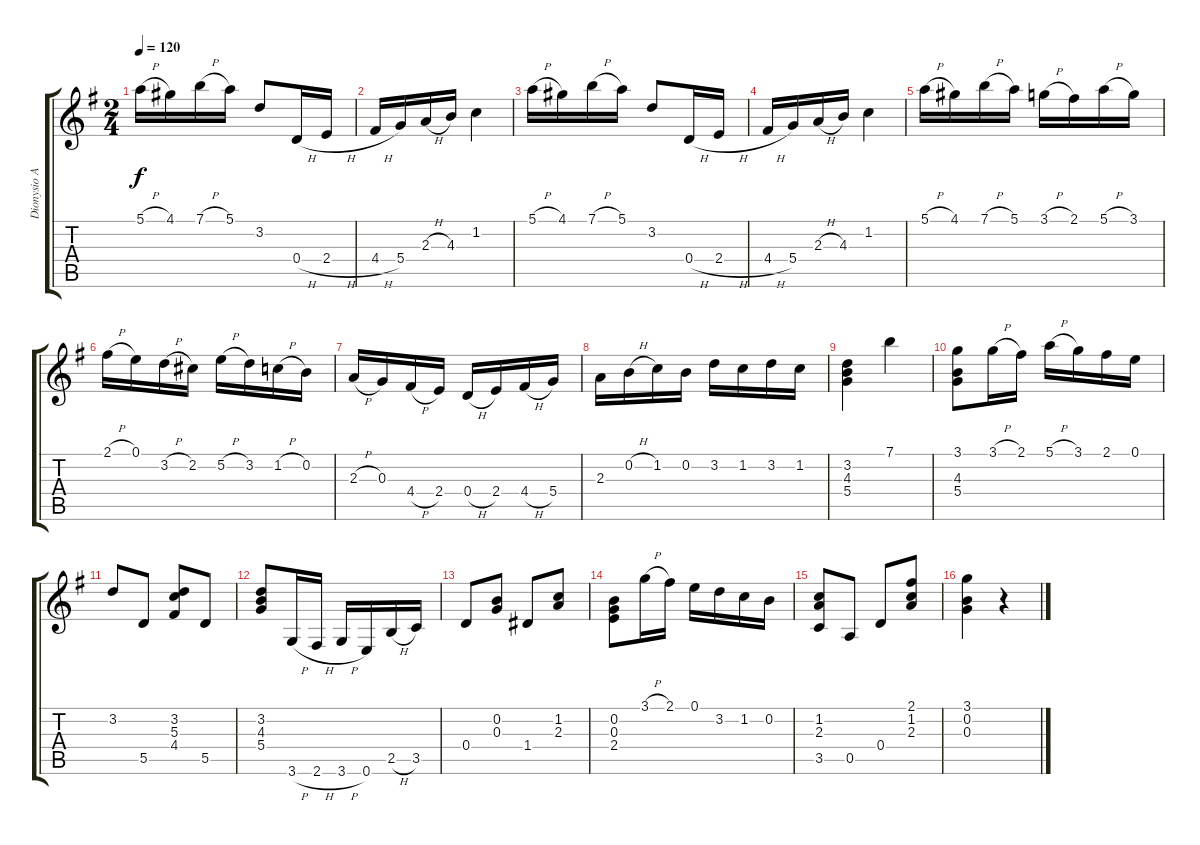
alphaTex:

\track ("Dionysio Aguado" "Dionysio A") {instrument acousticguitarnylon}
\staff {score tabs}
\tuning (E4 B3 G3 D3 A2 E2) {hide}
\ts (2 4)
\tempo 120
\clef g2
\ks g
5.1{h}.16{dy f} 4.1.16 7.1{h}.16 5.1.16 3.2.8 0.4{h}.16 2.4{h}.16 |
4.4{h}.16 5.4.16 2.3{h}.16 4.3.16 1.2.4 |
5.1{h}.16 4.1.16 7.1{h}.16 5.1.16 3.2.8 0.4{h}.16 2.4{h}.16 |
4.4{h}.16 5.4.16 2.3{h}.16 4.3.16 1.2.4 |
5.1{h}.16 4.1.16 7.1{h}.16 5.1.16 3.1{h}.16 2.1.16 5.1{h}.16 3.1.16 |
2.1{h}.16 0.1.16 3.2{h}.16 2.2.16 5.2{h}.16 3.2.16 1.2{h}.16 0.2.16 |
2.3{h}.16 0.3.16 4.4{h}.16 2.4.16 0.4{h}.16 2.4.16 4.4{h}.16 5.4.16 |
2.3.16 0.2{h}.16 1.2.16 0.2.16 3.2.16 1.2.16 3.2.16 1.2.16 |
(3.2 4.3 5.4).4 7.1.4 |
(3.1 4.3 5.4).8 3.1{h}.16 2.1.16 5.1{h}.16 3.1.16 2.1.16 0.1.16 |
3.2.8 5.5.8 (3.2 5.3 4.4).8 5.5.8 |
(3.2 4.3 5.4).8 3.6{h}.16 2.6{h}.16 3.6{h}.16 0.6.16 2.5{h}.16 3.5.16 |
0.4.8 (0.2 0.3).8 1.4.8 (1.2 2.3).8 |
(0.2 0.3 2.4).8 3.1{h}.16 2.1.16 0.1.16 3.2.16 1.2.16 0.2.16 |
(1.2 2.3 3.5).8 0.5.8 0.4.8 (2.1 1.2 2.3).8 |
(3.1 0.2 0.3).4 r.4
